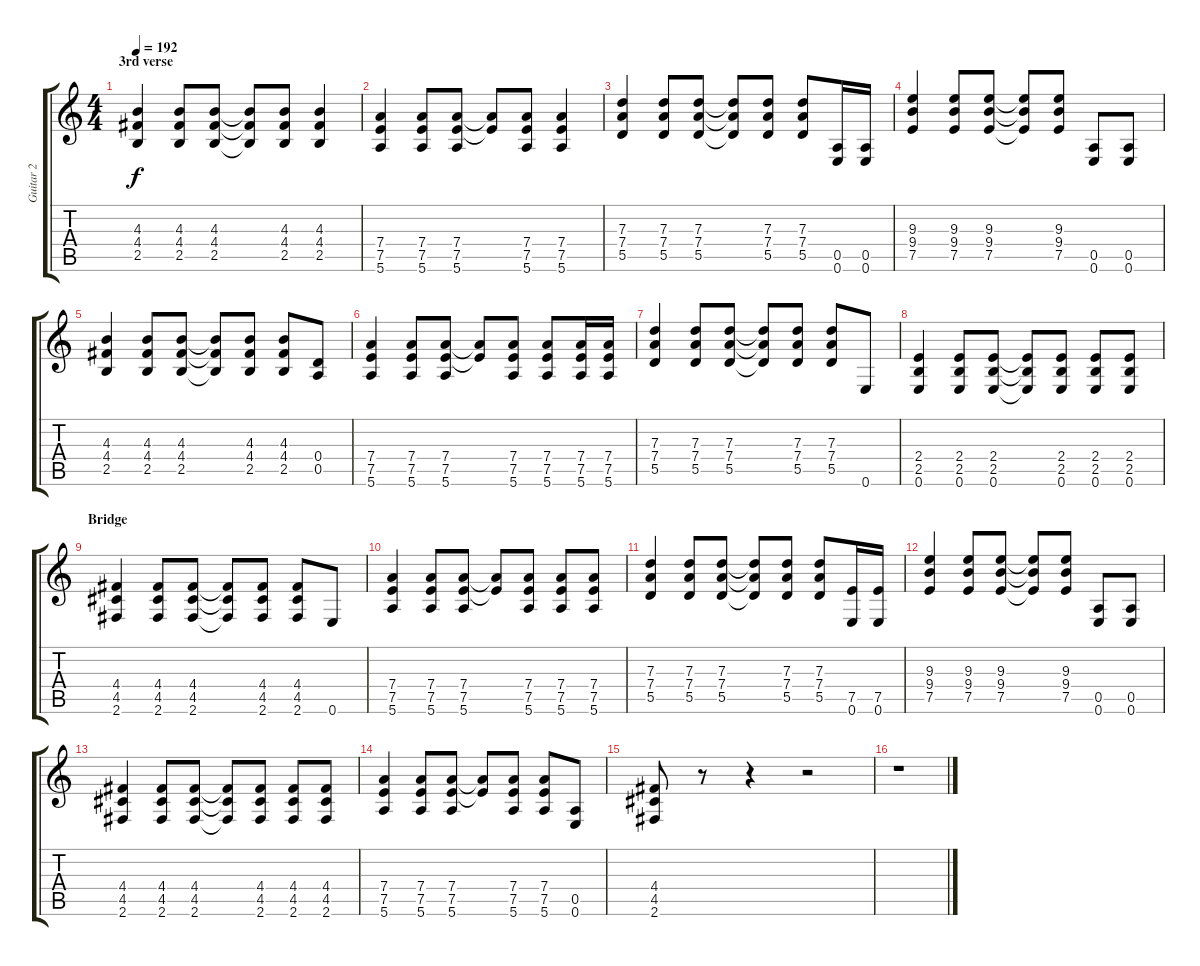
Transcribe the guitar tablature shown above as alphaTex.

\track ("Guitar 2" "Guitar 2") {instrument overdrivenguitar}
\staff {score tabs}
\tuning (E4 B3 G3 D3 A2 E2) {hide}
\ts (4 4)
\section ("" "3rd verse")
\tempo 192
\clef g2
\ks c
(4.3 4.4 2.5).4{dy f} (4.3 4.4 2.5).8 (4.3 4.4 2.5).8 (4.3{t} 4.4{t} 2.5{t}).8 (4.3 4.4 2.5).8 (4.3 4.4 2.5).4 |
(7.4 7.5 5.6).4 (7.4 7.5 5.6).8 (7.4 7.5 5.6).8 (7.4{t} 7.5{t}).8 (7.4 7.5 5.6).8 (7.4 7.5 5.6).4 |
(7.3 7.4 5.5).4 (7.3 7.4 5.5).8 (7.3 7.4 5.5).8 (7.3{t} 7.4{t} 5.5{t}).8 (7.3 7.4 5.5).8 (7.3 7.4 5.5).8 (0.5 0.6).16 (0.5 0.6).16 |
(9.3 9.4 7.5).4 (9.3 9.4 7.5).8 (9.3 9.4 7.5).8 (9.3{t} 9.4{t} 7.5{t}).8 (9.3 9.4 7.5).8 (0.5 0.6).8 (0.5 0.6).8 |
(4.3 4.4 2.5).4 (4.3 4.4 2.5).8 (4.3 4.4 2.5).8 (4.3{t} 4.4{t} 2.5{t}).8 (4.3 4.4 2.5).8 (4.3 4.4 2.5).8 (0.4 0.5).8 |
(7.4 7.5 5.6).4 (7.4 7.5 5.6).8 (7.4 7.5 5.6).8 (7.4{t} 7.5{t}).8 (7.4 7.5 5.6).8 (7.4 7.5 5.6).8 (7.4 7.5 5.6).16 (7.4 7.5 5.6).16 |
(7.3 7.4 5.5).4 (7.3 7.4 5.5).8 (7.3 7.4 5.5).8 (7.3{t} 7.4{t} 5.5{t}).8 (7.3 7.4 5.5).8 (7.3 7.4 5.5).8 0.6.8 |
(2.4 2.5 0.6).4 (2.4 2.5 0.6).8 (2.4 2.5 0.6).8 (2.4{t} 2.5{t} 0.6{t}).8 (2.4 2.5 0.6).8 (2.4 2.5 0.6).8 (2.4 2.5 0.6).8 |
\section ("" "Bridge")
(4.4 4.5 2.6).4 (4.4 4.5 2.6).8 (4.4 4.5 2.6).8 (4.4{t} 4.5{t} 2.6{t}).8 (4.4 4.5 2.6).8 (4.4 4.5 2.6).8 0.6.8 |
(7.4 7.5 5.6).4 (7.4 7.5 5.6).8 (7.4 7.5 5.6).8 (7.4{t} 7.5{t}).8 (7.4 7.5 5.6).8 (7.4 7.5 5.6).8 (7.4 7.5 5.6).8 |
(7.3 7.4 5.5).4 (7.3 7.4 5.5).8 (7.3 7.4 5.5).8 (7.3{t} 7.4{t} 5.5{t}).8 (7.3 7.4 5.5).8 (7.3 7.4 5.5).8 (7.5 0.6).16 (7.5 0.6).16 |
(9.3 9.4 7.5).4 (9.3 9.4 7.5).8 (9.3 9.4 7.5).8 (9.3{t} 9.4{t} 7.5{t}).8 (9.3 9.4 7.5).8 (0.5 0.6).8 (0.5 0.6).8 |
(4.4 4.5 2.6).4 (4.4 4.5 2.6).8 (4.4 4.5 2.6).8 (4.4{t} 4.5{t} 2.6{t}).8 (4.4 4.5 2.6).8 (4.4 4.5 2.6).8 (4.4 4.5 2.6).8 |
(7.4 7.5 5.6).4 (7.4 7.5 5.6).8 (7.4 7.5 5.6).8 (7.4{t} 7.5{t}).8 (7.4 7.5 5.6).8 (7.4 7.5 5.6).8 (0.5 0.6).8 |
(4.4 4.5 2.6).8 r.8 r.4 r.2 |
r.1
